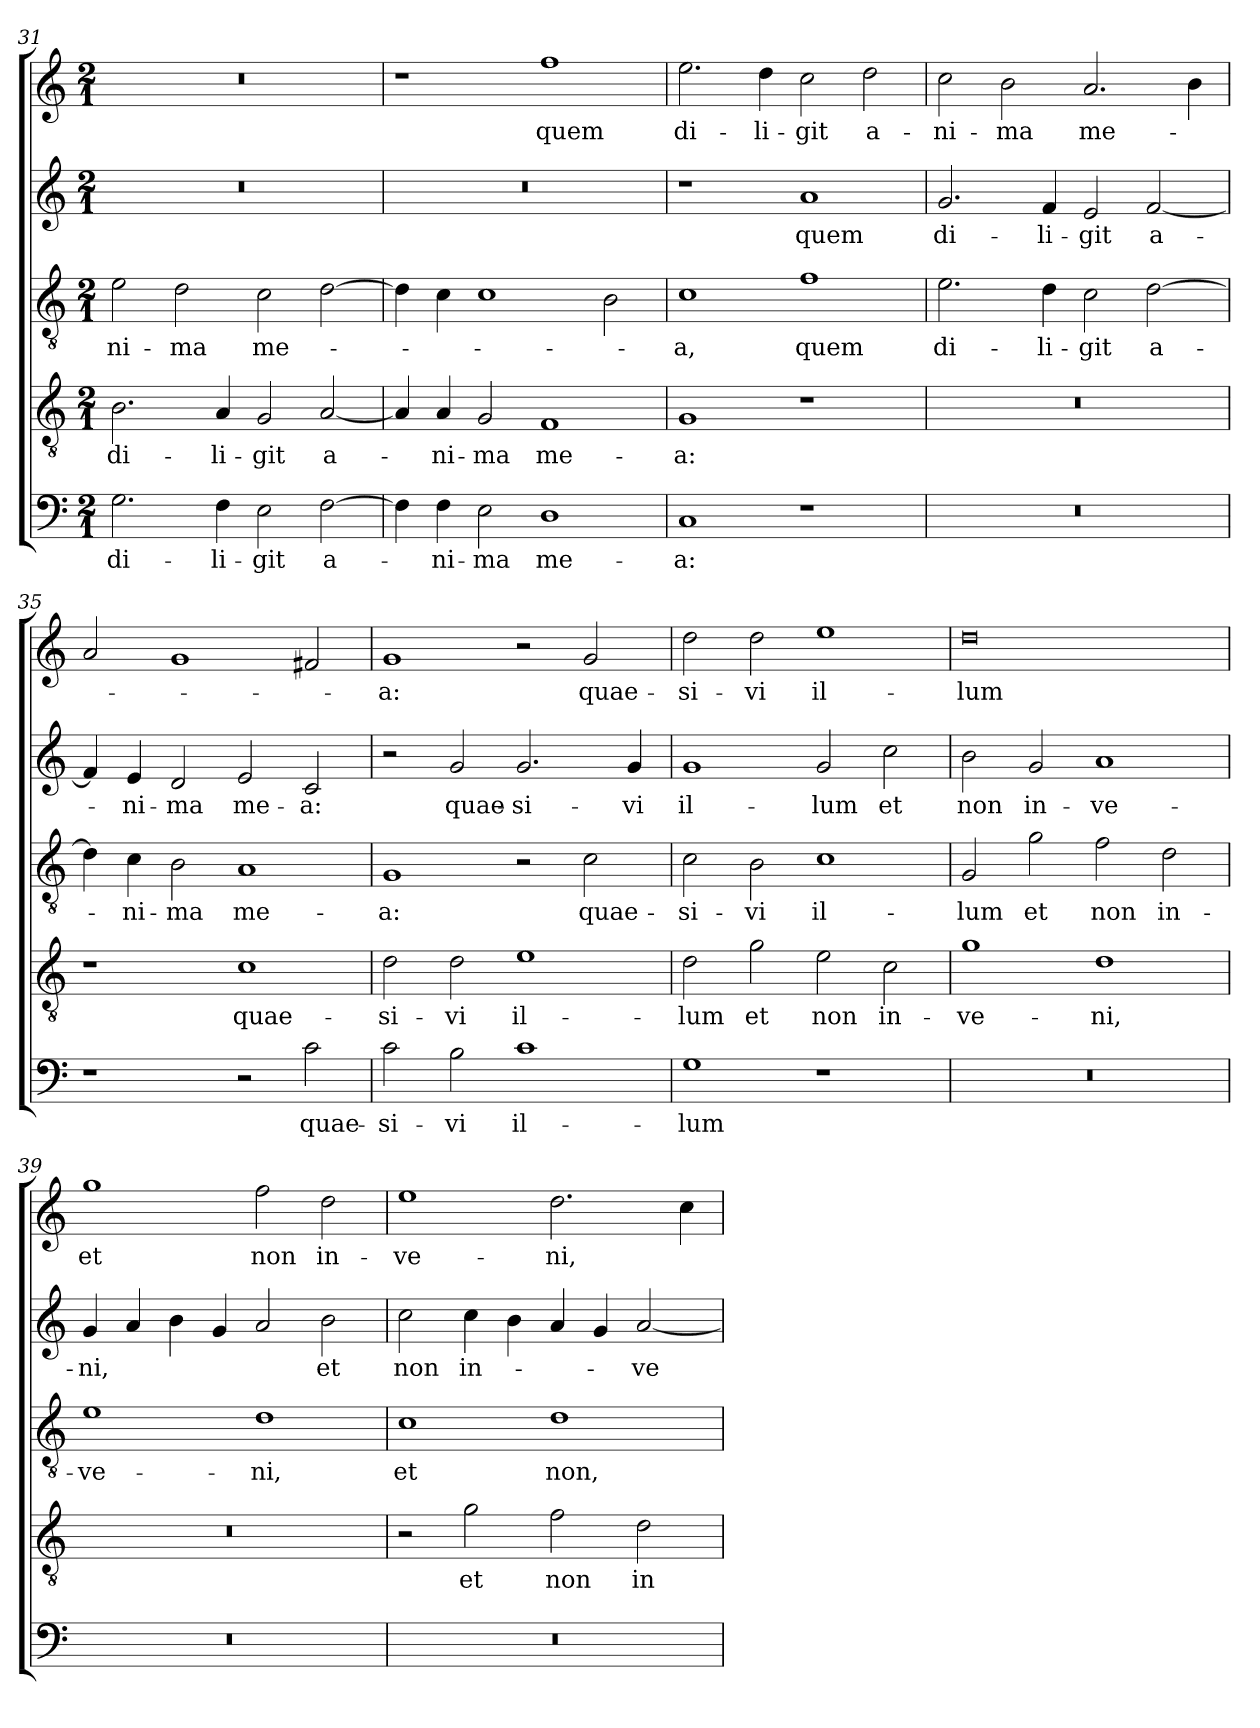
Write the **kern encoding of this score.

**kern	**text	**kern	**text	**kern	**text	**kern	**text	**kern	**text
*part5	*part5	*part4	*part4	*part3	*part3	*part2	*part2	*part1	*part1
*staff5	*staff5	*staff4	*staff4	*staff3	*staff3	*staff2	*staff2	*staff1	*staff1
!!LO:LB:g=z
*clefF4	*	*clefGv2	*	*clefGv2	*	*clefG2	*	*clefG2	*
*k[]	*	*k[]	*	*k[]	*	*k[]	*	*k[]	*
*C:	*	*C:	*	*C:	*	*C:	*	*C:	*
*M2/1	*	*M2/1	*	*M2/1	*	*M2/1	*	*M2/1	*
=31	=31	=31	=31	=31	=31	=31	=31	=31	=31
!	!LO:LY:b	!	!LO:LY:b	!	!LO:LY:b	!	!	!	!
2.G\	di-	2.B\	di-	2e\	-ni-	0r	.	0r	.
!	!	!	!	!	!LO:LY:b	!	!	!	!
.	.	.	.	2d\	-ma	.	.	.	.
!	!LO:LY:b	!	!LO:LY:b	!	!	!	!	!	!
4F\	-li-	4A/	-li-	.	.	.	.	.	.
!	!LO:LY:b	!	!LO:LY:b	!	!LO:LY:b	!	!	!	!
2E\	-git	2G/	-git	2c\	me-	.	.	.	.
!	!LO:LY:b	!	!LO:LY:b	!	!	!	!	!	!
[2F\	a-	[2A/	a-	[2d\	.	.	.	.	.
=32	=32	=32	=32	=32	=32	=32	=32	=32	=32
4F\]	.	4A/]	.	4d\]	.	0r	.	1r	.
!	!LO:LY:b	!	!LO:LY:b	!	!	!	!	!	!
4F\	-ni-	4A/	-ni-	4c\	.	.	.	.	.
!	!LO:LY:b	!	!LO:LY:b	!	!	!	!	!	!
2E\	-ma	2G/	-ma	1c	.	.	.	.	.
!	!LO:LY:b	!	!LO:LY:b	!	!	!	!	!	!LO:LY:b
1D	me-	1F	me-	.	.	.	.	1ff	quem
.	.	.	.	2B\	.	.	.	.	.
=33	=33	=33	=33	=33	=33	=33	=33	=33	=33
!	!LO:LY:b	!	!LO:LY:b	!	!LO:LY:b	!	!	!	!LO:LY:b
1C	-a:	1G	-a:	1c	-a,	1r	.	2.ee\	di-
!	!	!	!	!	!	!	!	!	!LO:LY:b
.	.	.	.	.	.	.	.	4dd\	-li-
!	!	!	!	!	!LO:LY:b	!	!LO:LY:b	!	!LO:LY:b
1r	.	1r	.	1f	quem	1a	quem	2cc\	-git
!	!	!	!	!	!	!	!	!	!LO:LY:b
.	.	.	.	.	.	.	.	2dd\	a-
=34	=34	=34	=34	=34	=34	=34	=34	=34	=34
!	!	!	!	!	!LO:LY:b	!	!LO:LY:b	!	!LO:LY:b
0r	.	0r	.	2.e\	di-	2.g/	di-	2cc\	-ni-
!	!	!	!	!	!	!	!	!	!LO:LY:b
.	.	.	.	.	.	.	.	2b\	-ma
!	!	!	!	!	!LO:LY:b	!	!LO:LY:b	!	!
.	.	.	.	4d\	-li-	4f/	-li-	.	.
!	!	!	!	!	!LO:LY:b	!	!LO:LY:b	!	!LO:LY:b
.	.	.	.	2c\	-git	2e/	-git	2.a/	me-
!	!	!	!	!	!LO:LY:b	!	!LO:LY:b	!	!
.	.	.	.	[2d\	a-	[2f/	a-	.	.
.	.	.	.	.	.	.	.	4b\	.
=35	=35	=35	=35	=35	=35	=35	=35	=35	=35
1r	.	1r	.	4d\]	.	4f/]	.	2a/	.
!	!	!	!	!	!LO:LY:b	!	!LO:LY:b	!	!
.	.	.	.	4c\	-ni-	4e/	-ni-	.	.
!	!	!	!	!	!LO:LY:b	!	!LO:LY:b	!	!
.	.	.	.	2B\	-ma	2d/	-ma	1g	.
!	!	!	!LO:LY:b	!	!LO:LY:b	!	!LO:LY:b	!	!
2r	.	1c	quae-	1A	me-	2e/	me-	.	.
!	!LO:LY:b	!	!	!	!	!	!LO:LY:b	!	!
2c\	quae-	.	.	.	.	2c/	-a:	2f#/	.
=36	=36	=36	=36	=36	=36	=36	=36	=36	=36
!	!LO:LY:b	!	!LO:LY:b	!	!LO:LY:b	!	!	!	!LO:LY:b
2c\	-si-	2d\	-si-	1G	-a:	2r	.	1g	-a:
!	!LO:LY:b	!	!LO:LY:b	!	!	!	!LO:LY:b	!	!
2B\	-vi	2d\	-vi	.	.	2g/	quae-	.	.
!	!LO:LY:b	!	!LO:LY:b	!	!	!	!LO:LY:b	!	!
1c	il-	1e	il-	2r	.	2.g/	-si-	2r	.
!	!	!	!	!	!LO:LY:b	!	!	!	!LO:LY:b
.	.	.	.	2c\	quae-	.	.	2g/	quae-
!	!	!	!	!	!	!	!LO:LY:b	!	!
.	.	.	.	.	.	4g/	-vi	.	.
=37	=37	=37	=37	=37	=37	=37	=37	=37	=37
!	!LO:LY:b	!	!LO:LY:b	!	!LO:LY:b	!	!LO:LY:b	!	!LO:LY:b
1G	-lum	2d\	-lum	2c\	-si-	1g	il-	2dd\	-si-
!	!	!	!LO:LY:b	!	!LO:LY:b	!	!	!	!LO:LY:b
.	.	2g\	et	2B\	-vi	.	.	2dd\	-vi
!	!	!	!LO:LY:b	!	!LO:LY:b	!	!LO:LY:b	!	!LO:LY:b
1r	.	2e\	non	1c	il-	2g/	-lum	1ee	il-
!	!	!	!LO:LY:b	!	!	!	!LO:LY:b	!	!
.	.	2c\	in-	.	.	2cc\	et	.	.
!!LO:LB:g=z
=38	=38	=38	=38	=38	=38	=38	=38	=38	=38
!	!	!	!LO:LY:b	!	!LO:LY:b	!	!LO:LY:b	!	!LO:LY:b
0r	.	1g	-ve-	2G/	-lum	2b\	non	0dd	-lum
!	!	!	!	!	!LO:LY:b	!	!LO:LY:b	!	!
.	.	.	.	2g\	et	2g/	in-	.	.
!	!	!	!LO:LY:b	!	!LO:LY:b	!	!LO:LY:b	!	!
.	.	1d	-ni,	2f\	non	1a	-ve-	.	.
!	!	!	!	!	!LO:LY:b	!	!	!	!
.	.	.	.	2d\	in-	.	.	.	.
=39	=39	=39	=39	=39	=39	=39	=39	=39	=39
!	!	!	!	!	!LO:LY:b	!	!LO:LY:b	!	!LO:LY:b
0r	.	0r	.	1e	-ve-	4g/	-ni,	1gg	et
.	.	.	.	.	.	4a/	.	.	.
.	.	.	.	.	.	4b\	.	.	.
.	.	.	.	.	.	4g/	.	.	.
!	!	!	!	!	!LO:LY:b	!	!	!	!LO:LY:b
.	.	.	.	1d	-ni,	2a/	.	2ff\	non
!	!	!	!	!	!	!	!LO:LY:b	!	!LO:LY:b
.	.	.	.	.	.	2b\	et	2dd\	in-
=40	=40	=40	=40	=40	=40	=40	=40	=40	=40
!	!	!	!	!	!LO:LY:b	!	!LO:LY:b	!	!LO:LY:b
0r	.	2r	.	1c	et	2cc\	non	1ee	-ve-
!	!	!	!LO:LY:b	!	!	!	!LO:LY:b	!	!
.	.	2g\	et	.	.	4cc\	in-	.	.
.	.	.	.	.	.	4b\	.	.	.
!	!	!	!LO:LY:b	!	!LO:LY:b	!	!	!	!LO:LY:b
.	.	2f\	non	1d	non,	4a/	.	2.dd\	-ni,
.	.	.	.	.	.	4g/	.	.	.
!	!	!	!LO:LY:b	!	!	!	!LO:LY:b	!	!
.	.	2d\	in-	.	.	[2a/	-ve-	.	.
.	.	.	.	.	.	.	.	4cc\	.
=	=	=	=	=	=	=	=	=	=
*-	*-	*-	*-	*-	*-	*-	*-	*-	*-
